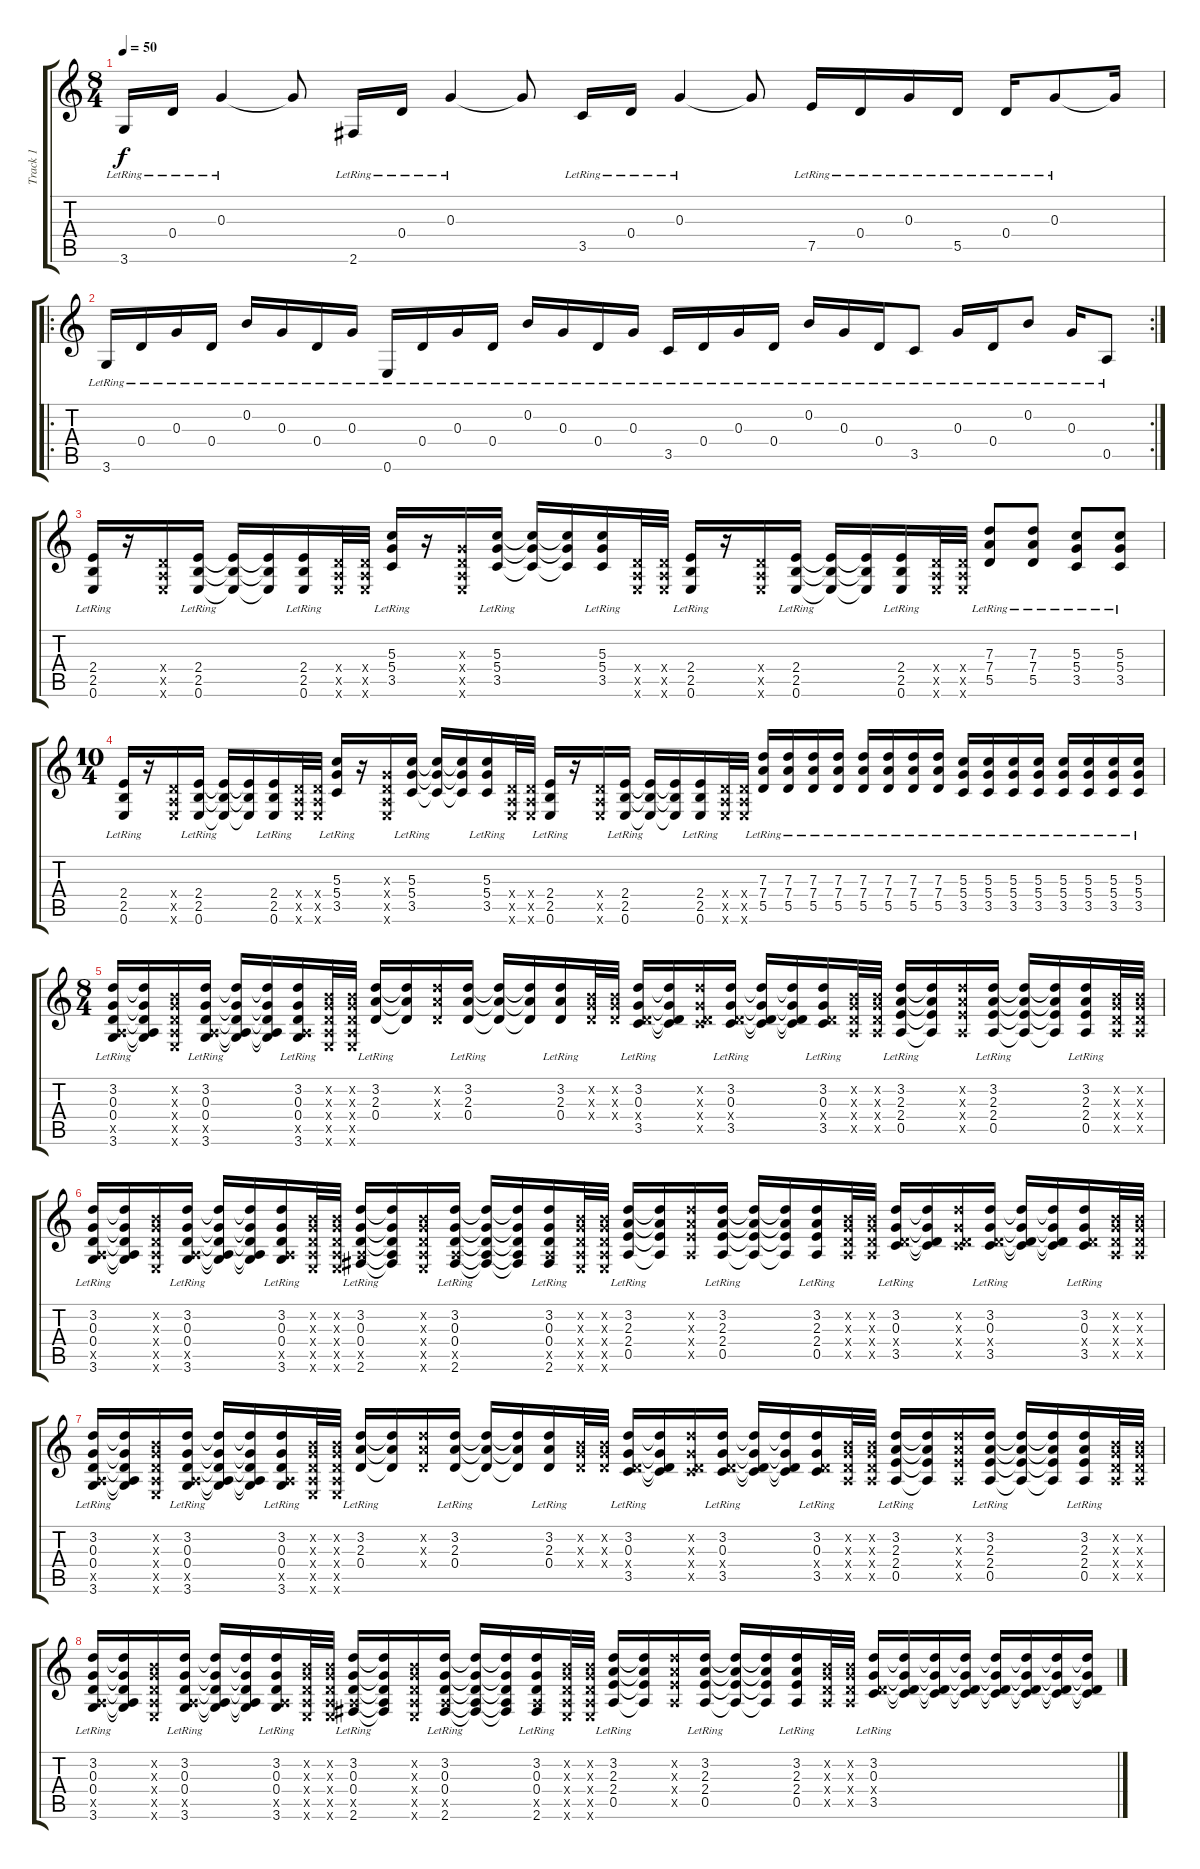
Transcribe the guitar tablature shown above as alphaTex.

\track ("Track 1" "Track 1") {instrument acousticguitarsteel}
\staff {score tabs}
\tuning (E4 B3 G3 D3 A2 E2) {hide}
\ts (8 4)
\tempo 50
\clef g2
\ks c
3.6{lr}.16{dy f} 0.4{lr}.16 0.3{lr}.4 0.3{t}.8 2.6{lr}.16 0.4{lr}.16 0.3{lr}.4 0.3{t}.8 3.5{lr}.16 0.4{lr}.16 0.3{lr}.4 0.3{t}.8 7.5{lr}.16 0.4{lr}.16 0.3{lr}.16 5.5{lr}.16 0.4{lr}.16 0.3{lr}.8 0.3{t}.16 |
\ro
\rc 2
3.6{lr}.16 0.4{lr}.16 0.3{lr}.16 0.4{lr}.16 0.2{lr}.16 0.3{lr}.16 0.4{lr}.16 0.3{lr}.16 0.6{lr}.16 0.4{lr}.16 0.3{lr}.16 0.4{lr}.16 0.2{lr}.16 0.3{lr}.16 0.4{lr}.16 0.3{lr}.16 3.5{lr}.16 0.4{lr}.16 0.3{lr}.16 0.4{lr}.16 0.2{lr}.16 0.3{lr}.16 0.4{lr}.16 3.5{lr}.8 0.3{lr}.16 0.4{lr}.16 0.2{lr}.8 0.3{lr}.16 0.5{lr}.8 |
(2.4{lr} 2.5{lr} 0.6{lr}).16 r.16 (0.4{x} 0.5{x} 0.6{x}).16 (2.4{lr} 2.5{lr} 0.6{lr}).16 (2.4{t} 2.5{t} 0.6{t}).16 (2.4{t} 2.5{t} 0.6{t}).16 (2.4{lr} 2.5{lr} 0.6{lr}).16 (0.4{x} 0.5{x} 0.6{x}).32 (0.4{x} 0.5{x} 0.6{x}).32 (5.3{lr} 5.4{lr} 3.5{lr}).16 r.16 (0.3{x} 0.4{x} 0.5{x} 0.6{x}).16 (5.3{lr} 5.4{lr} 3.5{lr}).16 (5.3{t} 5.4{t} 3.5{t}).16 (5.3{t} 5.4{t} 3.5{t}).16 (5.3{lr} 5.4{lr} 3.5{lr}).16 (0.4{x} 0.5{x} 0.6{x}).32 (0.4{x} 0.5{x} 0.6{x}).32 (2.4{lr} 2.5{lr} 0.6{lr}).16 r.16 (0.4{x} 0.5{x} 0.6{x}).16 (2.4{lr} 2.5{lr} 0.6{lr}).16 (2.4{t} 2.5{t} 0.6{t}).16 (2.4{t} 2.5{t} 0.6{t}).16 (2.4{lr} 2.5{lr} 0.6{lr}).16 (0.4{x} 0.5{x} 0.6{x}).32 (0.4{x} 0.5{x} 0.6{x}).32 (7.3{lr} 7.4{lr} 5.5{lr}).8 (7.3{lr} 7.4{lr} 5.5{lr}).8 (5.3{lr} 5.4{lr} 3.5{lr}).8 (5.3{lr} 5.4{lr} 3.5{lr}).8 |
\ts (10 4)
(2.4{lr} 2.5{lr} 0.6{lr}).16 r.16 (0.4{x} 0.5{x} 0.6{x}).16 (2.4{lr} 2.5{lr} 0.6{lr}).16 (2.4{t} 2.5{t} 0.6{t}).16 (2.4{t} 2.5{t} 0.6{t}).16 (2.4{lr} 2.5{lr} 0.6{lr}).16 (0.4{x} 0.5{x} 0.6{x}).32 (0.4{x} 0.5{x} 0.6{x}).32 (5.3{lr} 5.4{lr} 3.5{lr}).16 r.16 (0.3{x} 0.4{x} 0.5{x} 0.6{x}).16 (5.3{lr} 5.4{lr} 3.5{lr}).16 (5.3{t} 5.4{t} 3.5{t}).16 (5.3{t} 5.4{t} 3.5{t}).16 (5.3{lr} 5.4{lr} 3.5{lr}).16 (0.4{x} 0.5{x} 0.6{x}).32 (0.4{x} 0.5{x} 0.6{x}).32 (2.4{lr} 2.5{lr} 0.6{lr}).16 r.16 (0.4{x} 0.5{x} 0.6{x}).16 (2.4{lr} 2.5{lr} 0.6{lr}).16 (2.4{t} 2.5{t} 0.6{t}).16 (2.4{t} 2.5{t} 0.6{t}).16 (2.4{lr} 2.5{lr} 0.6{lr}).16 (0.4{x} 0.5{x} 0.6{x}).32 (0.4{x} 0.5{x} 0.6{x}).32 (7.3{lr} 7.4{lr} 5.5{lr}).16 (7.3{lr} 7.4{lr} 5.5{lr}).16 (7.3{lr} 7.4{lr} 5.5{lr}).16 (7.3{lr} 7.4{lr} 5.5{lr}).16 (7.3{lr} 7.4{lr} 5.5{lr}).16 (7.3{lr} 7.4{lr} 5.5{lr}).16 (7.3{lr} 7.4{lr} 5.5{lr}).16 (7.3{lr} 7.4{lr} 5.5{lr}).16 (5.3{lr} 5.4{lr} 3.5{lr}).16 (5.3{lr} 5.4{lr} 3.5{lr}).16 (5.3{lr} 5.4{lr} 3.5{lr}).16 (5.3{lr} 5.4{lr} 3.5{lr}).16 (5.3{lr} 5.4{lr} 3.5{lr}).16 (5.3{lr} 5.4{lr} 3.5{lr}).16 (5.3{lr} 5.4{lr} 3.5{lr}).16 (5.3{lr} 5.4{lr} 3.5{lr}).16 |
\ts (8 4)
(3.2{lr} 0.3{lr} 0.4{lr} 0.5{x} 3.6{lr}).16 (3.2{t} 0.3{t} 0.4{t} 0.5{t} 3.6{t}).16 (0.2{x} 0.3{x} 0.4{x} 0.5{x} 0.6{x}).16 (3.2{lr} 0.3{lr} 0.4{lr} 0.5{x} 3.6{lr}).16 (3.2{t} 0.3{t} 0.4{t} 0.5{t} 3.6{t}).16 (3.2{t} 0.3{t} 0.4{t} 0.5{t} 3.6{t}).16 (3.2{lr} 0.3{lr} 0.4{lr} 0.5{x} 3.6{lr}).16 (0.2{x} 0.3{x} 0.4{x} 0.5{x} 0.6{x}).32 (0.2{x} 0.3{x} 0.4{x} 0.5{x} 0.6{x}).32 (3.2{lr} 2.3{lr} 0.4{lr}).16 (3.2{t} 2.3{t} 0.4{t}).16 (3.2{x} 2.3{x} 0.4{x}).16 (3.2{lr} 2.3{lr} 0.4{lr}).16 (3.2{t} 2.3{t} 0.4{t}).16 (3.2{t} 2.3{t} 0.4{t}).16 (3.2{lr} 2.3{lr} 0.4{lr}).16 (0.2{x} 0.3{x} 0.4{x}).32 (0.2{x} 0.3{x} 0.4{x}).32 (3.2{lr} 0.3{lr} 0.4{x} 3.5{lr}).16 (3.2{t} 0.3{t} 0.4{t} 3.5{t}).16 (3.2{x} 0.3{x} 0.4{x} 3.5{x}).16 (3.2{lr} 0.3{lr} 0.4{x} 3.5{lr}).16 (3.2{t} 0.3{t} 0.4{t} 3.5{t}).16 (3.2{t} 0.3{t} 0.4{t} 3.5{t}).16 (3.2{lr} 0.3{lr} 0.4{x} 3.5{lr}).16 (0.2{x} 0.3{x} 0.4{x} 0.5{x}).32 (0.2{x} 0.3{x} 0.4{x} 0.5{x}).32 (3.2{lr} 2.3{lr} 2.4{lr} 0.5{lr}).16 (3.2{t} 2.3{t} 2.4{t} 0.5{t}).16 (3.2{x} 2.3{x} 2.4{x} 0.5{x}).16 (3.2{lr} 2.3{lr} 2.4{lr} 0.5{lr}).16 (3.2{t} 2.3{t} 2.4{t} 0.5{t}).16 (3.2{t} 2.3{t} 2.4{t} 0.5{t}).16 (3.2{lr} 2.3{lr} 2.4{lr} 0.5{lr}).16 (0.2{x} 0.3{x} 0.4{x} 0.5{x}).32 (0.2{x} 0.3{x} 0.4{x} 0.5{x}).32 |
(3.2{lr} 0.3{lr} 0.4{lr} 0.5{x} 3.6{lr}).16 (3.2{t} 0.3{t} 0.4{t} 0.5{t} 3.6{t}).16 (0.2{x} 0.3{x} 0.4{x} 0.5{x} 0.6{x}).16 (3.2{lr} 0.3{lr} 0.4{lr} 0.5{x} 3.6{lr}).16 (3.2{t} 0.3{t} 0.4{t} 0.5{t} 3.6{t}).16 (3.2{t} 0.3{t} 0.4{t} 0.5{t} 3.6{t}).16 (3.2{lr} 0.3{lr} 0.4{lr} 0.5{x} 3.6{lr}).16 (0.2{x} 0.3{x} 0.4{x} 0.5{x} 0.6{x}).32 (0.2{x} 0.3{x} 0.4{x} 0.5{x} 0.6{x}).32 (3.2{lr} 0.3{lr} 0.4{lr} 0.5{x} 2.6{lr}).16 (3.2{t} 0.3{t} 0.4{t} 0.5{t} 2.6{t}).16 (0.2{x} 0.3{x} 0.4{x} 0.5{x} 0.6{x}).16 (3.2{lr} 0.3{lr} 0.4{lr} 0.5{x} 2.6{lr}).16 (3.2{t} 0.3{t} 0.4{t} 0.5{t} 2.6{t}).16 (3.2{t} 0.3{t} 0.4{t} 0.5{t} 2.6{t}).16 (3.2{lr} 0.3{lr} 0.4{lr} 0.5{x} 2.6{lr}).16 (0.2{x} 0.3{x} 0.4{x} 0.5{x} 0.6{x}).32 (0.2{x} 0.3{x} 0.4{x} 0.5{x} 0.6{x}).32 (3.2{lr} 2.3{lr} 2.4{lr} 0.5{lr}).16 (3.2{t} 2.3{t} 2.4{t} 0.5{t}).16 (3.2{x} 2.3{x} 2.4{x} 0.5{x}).16 (3.2{lr} 2.3{lr} 2.4{lr} 0.5{lr}).16 (3.2{t} 2.3{t} 2.4{t} 0.5{t}).16 (3.2{t} 2.3{t} 2.4{t} 0.5{t}).16 (3.2{lr} 2.3{lr} 2.4{lr} 0.5{lr}).16 (0.2{x} 0.3{x} 0.4{x} 0.5{x}).32 (0.2{x} 0.3{x} 0.4{x} 0.5{x}).32 (3.2{lr} 0.3{lr} 0.4{x} 3.5{lr}).16 (3.2{t} 0.3{t} 0.4{t} 3.5{t}).16 (3.2{x} 0.3{x} 0.4{x} 3.5{x}).16 (3.2{lr} 0.3{lr} 0.4{x} 3.5{lr}).16 (3.2{t} 0.3{t} 0.4{t} 3.5{t}).16 (3.2{t} 0.3{t} 0.4{t} 3.5{t}).16 (3.2{lr} 0.3{lr} 0.4{x} 3.5{lr}).16 (0.2{x} 0.3{x} 0.4{x} 0.5{x}).32 (0.2{x} 0.3{x} 0.4{x} 0.5{x}).32 |
(3.2{lr} 0.3{lr} 0.4{lr} 0.5{x} 3.6{lr}).16 (3.2{t} 0.3{t} 0.4{t} 0.5{t} 3.6{t}).16 (0.2{x} 0.3{x} 0.4{x} 0.5{x} 0.6{x}).16 (3.2{lr} 0.3{lr} 0.4{lr} 0.5{x} 3.6{lr}).16 (3.2{t} 0.3{t} 0.4{t} 0.5{t} 3.6{t}).16 (3.2{t} 0.3{t} 0.4{t} 0.5{t} 3.6{t}).16 (3.2{lr} 0.3{lr} 0.4{lr} 0.5{x} 3.6{lr}).16 (0.2{x} 0.3{x} 0.4{x} 0.5{x} 0.6{x}).32 (0.2{x} 0.3{x} 0.4{x} 0.5{x} 0.6{x}).32 (3.2{lr} 2.3{lr} 0.4{lr}).16 (3.2{t} 2.3{t} 0.4{t}).16 (3.2{x} 2.3{x} 0.4{x}).16 (3.2{lr} 2.3{lr} 0.4{lr}).16 (3.2{t} 2.3{t} 0.4{t}).16 (3.2{t} 2.3{t} 0.4{t}).16 (3.2{lr} 2.3{lr} 0.4{lr}).16 (0.2{x} 0.3{x} 0.4{x}).32 (0.2{x} 0.3{x} 0.4{x}).32 (3.2{lr} 0.3{lr} 0.4{x} 3.5{lr}).16 (3.2{t} 0.3{t} 0.4{t} 3.5{t}).16 (3.2{x} 0.3{x} 0.4{x} 3.5{x}).16 (3.2{lr} 0.3{lr} 0.4{x} 3.5{lr}).16 (3.2{t} 0.3{t} 0.4{t} 3.5{t}).16 (3.2{t} 0.3{t} 0.4{t} 3.5{t}).16 (3.2{lr} 0.3{lr} 0.4{x} 3.5{lr}).16 (0.2{x} 0.3{x} 0.4{x} 0.5{x}).32 (0.2{x} 0.3{x} 0.4{x} 0.5{x}).32 (3.2{lr} 2.3{lr} 2.4{lr} 0.5{lr}).16 (3.2{t} 2.3{t} 2.4{t} 0.5{t}).16 (3.2{x} 2.3{x} 2.4{x} 0.5{x}).16 (3.2{lr} 2.3{lr} 2.4{lr} 0.5{lr}).16 (3.2{t} 2.3{t} 2.4{t} 0.5{t}).16 (3.2{t} 2.3{t} 2.4{t} 0.5{t}).16 (3.2{lr} 2.3{lr} 2.4{lr} 0.5{lr}).16 (0.2{x} 0.3{x} 0.4{x} 0.5{x}).32 (0.2{x} 0.3{x} 0.4{x} 0.5{x}).32 |
(3.2{lr} 0.3{lr} 0.4{lr} 0.5{x} 3.6{lr}).16 (3.2{t} 0.3{t} 0.4{t} 0.5{t} 3.6{t}).16 (0.2{x} 0.3{x} 0.4{x} 0.5{x} 0.6{x}).16 (3.2{lr} 0.3{lr} 0.4{lr} 0.5{x} 3.6{lr}).16 (3.2{t} 0.3{t} 0.4{t} 0.5{t} 3.6{t}).16 (3.2{t} 0.3{t} 0.4{t} 0.5{t} 3.6{t}).16 (3.2{lr} 0.3{lr} 0.4{lr} 0.5{x} 3.6{lr}).16 (0.2{x} 0.3{x} 0.4{x} 0.5{x} 0.6{x}).32 (0.2{x} 0.3{x} 0.4{x} 0.5{x} 0.6{x}).32 (3.2{lr} 0.3{lr} 0.4{lr} 0.5{x} 2.6{lr}).16 (3.2{t} 0.3{t} 0.4{t} 0.5{t} 2.6{t}).16 (0.2{x} 0.3{x} 0.4{x} 0.5{x} 0.6{x}).16 (3.2{lr} 0.3{lr} 0.4{lr} 0.5{x} 2.6{lr}).16 (3.2{t} 0.3{t} 0.4{t} 0.5{t} 2.6{t}).16 (3.2{t} 0.3{t} 0.4{t} 0.5{t} 2.6{t}).16 (3.2{lr} 0.3{lr} 0.4{lr} 0.5{x} 2.6{lr}).16 (0.2{x} 0.3{x} 0.4{x} 0.5{x} 0.6{x}).32 (0.2{x} 0.3{x} 0.4{x} 0.5{x} 0.6{x}).32 (3.2{lr} 2.3{lr} 2.4{lr} 0.5{lr}).16 (3.2{t} 2.3{t} 2.4{t} 0.5{t}).16 (3.2{x} 2.3{x} 2.4{x} 0.5{x}).16 (3.2{lr} 2.3{lr} 2.4{lr} 0.5{lr}).16 (3.2{t} 2.3{t} 2.4{t} 0.5{t}).16 (3.2{t} 2.3{t} 2.4{t} 0.5{t}).16 (3.2{lr} 2.3{lr} 2.4{lr} 0.5{lr}).16 (0.2{x} 0.3{x} 0.4{x} 0.5{x}).32 (0.2{x} 0.3{x} 0.4{x} 0.5{x}).32 (3.2{lr} 0.3{lr} 0.4{x} 3.5{lr}).16 (3.2{t} 0.3{t} 0.4{t} 3.5{t}).16 (3.2{t} 0.3{t} 0.4{t} 3.5{t}).16 (3.2{t} 0.3{t} 0.4{t} 3.5{t}).16 (3.2{t} 0.3{t} 0.4{t} 3.5{t}).16 (3.2{t} 0.3{t} 0.4{t} 3.5{t}).16 (3.2{t} 0.3{t} 0.4{t} 3.5{t}).16 (3.2{t} 0.3{t} 0.4{t} 3.5{t}).16
